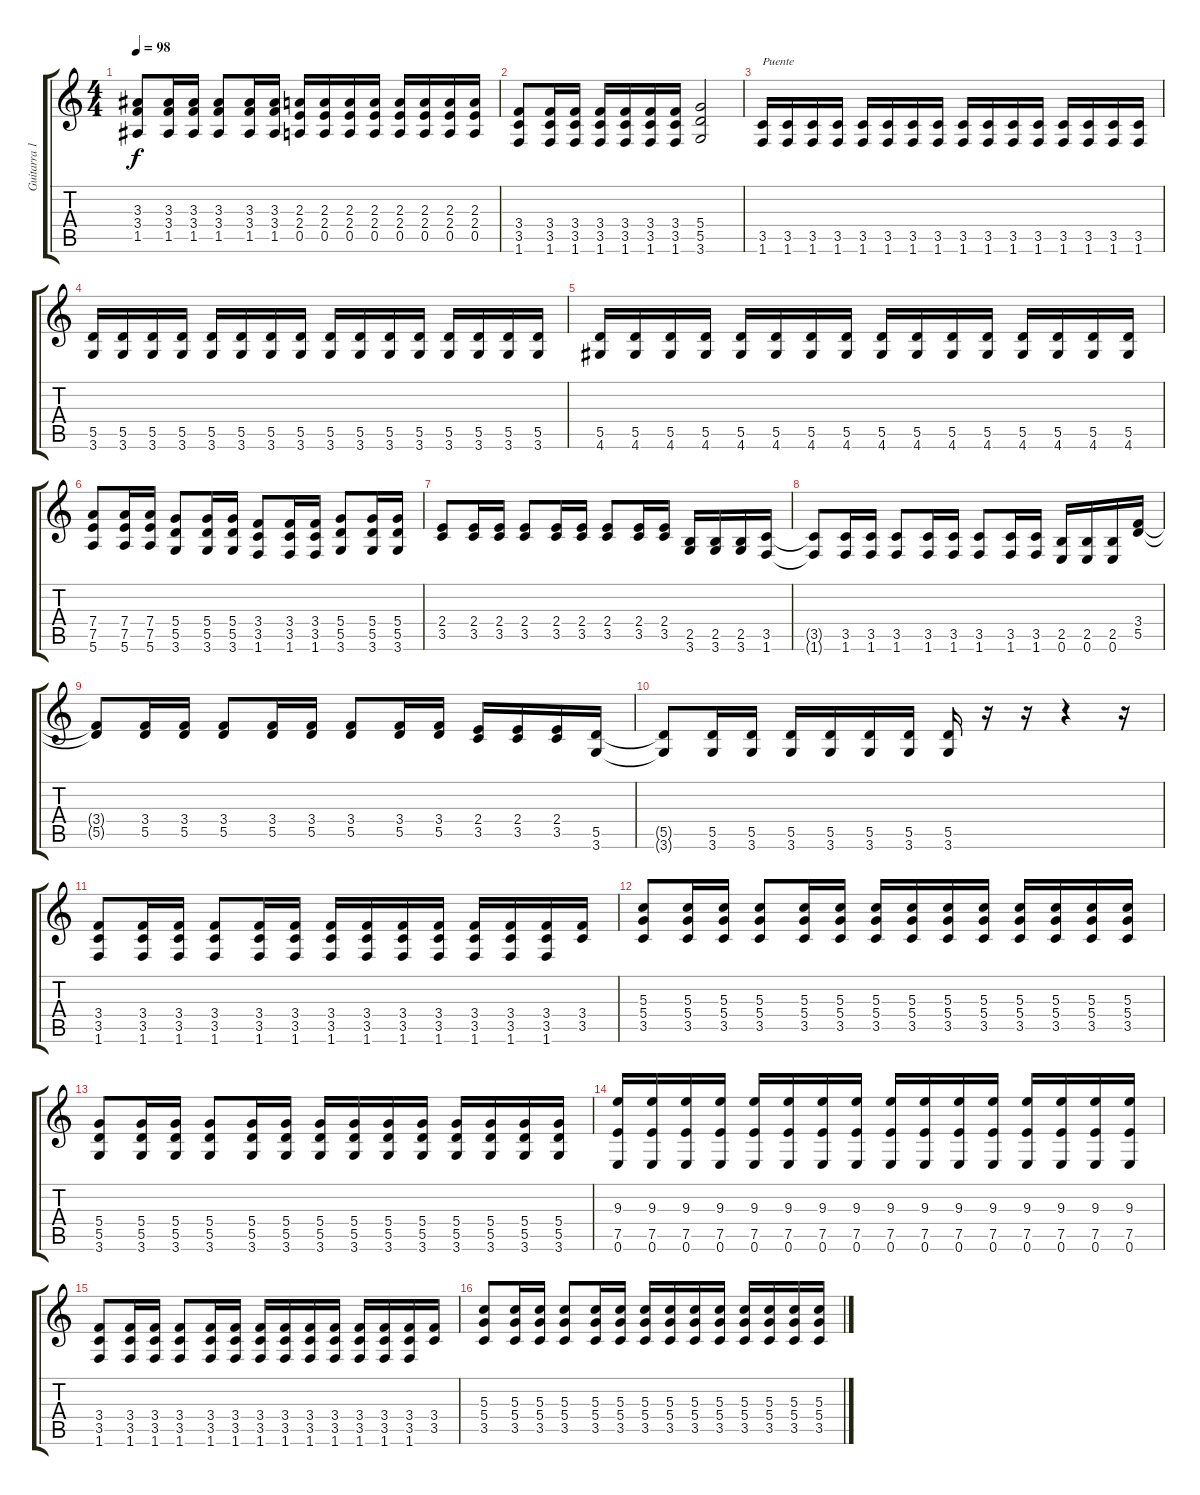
\track ("Guitarra 1" "Guitarra 1") {instrument acousticguitarnylon}
\staff {score tabs}
\tuning (E4 B3 G3 D3 A2 E2) {hide}
\ts (4 4)
\tempo 98
\clef g2
\ks c
(3.3 3.4 1.5).8{dy f instrument distortionguitar} (3.3 3.4 1.5).16 (3.3 3.4 1.5).16 (3.3 3.4 1.5).8 (3.3 3.4 1.5).16 (3.3 3.4 1.5).16 (2.3 2.4 0.5).16 (2.3 2.4 0.5).16 (2.3 2.4 0.5).16 (2.3 2.4 0.5).16 (2.3 2.4 0.5).16 (2.3 2.4 0.5).16 (2.3 2.4 0.5).16 (2.3 2.4 0.5).16 |
(3.4 3.5 1.6).8{instrument distortionguitar} (3.4 3.5 1.6).16 (3.4 3.5 1.6).16 (3.4 3.5 1.6).16 (3.4 3.5 1.6).16 (3.4 3.5 1.6).16 (3.4 3.5 1.6).16 (5.4 5.5 3.6).2 |
(3.5 1.6).16{txt "Puente" instrument distortionguitar} (3.5 1.6).16 (3.5 1.6).16 (3.5 1.6).16 (3.5 1.6).16 (3.5 1.6).16 (3.5 1.6).16 (3.5 1.6).16 (3.5 1.6).16 (3.5 1.6).16 (3.5 1.6).16 (3.5 1.6).16 (3.5 1.6).16 (3.5 1.6).16 (3.5 1.6).16 (3.5 1.6).16 |
(5.5 3.6).16 (5.5 3.6).16 (5.5 3.6).16 (5.5 3.6).16 (5.5 3.6).16 (5.5 3.6).16 (5.5 3.6).16 (5.5 3.6).16 (5.5 3.6).16 (5.5 3.6).16 (5.5 3.6).16 (5.5 3.6).16 (5.5 3.6).16 (5.5 3.6).16 (5.5 3.6).16 (5.5 3.6).16 |
(5.5 4.6).16 (5.5 4.6).16 (5.5 4.6).16 (5.5 4.6).16 (5.5 4.6).16 (5.5 4.6).16 (5.5 4.6).16 (5.5 4.6).16 (5.5 4.6).16 (5.5 4.6).16 (5.5 4.6).16 (5.5 4.6).16 (5.5 4.6).16 (5.5 4.6).16 (5.5 4.6).16 (5.5 4.6).16 |
(7.4 7.5 5.6).8 (7.4 7.5 5.6).16 (7.4 7.5 5.6).16 (5.4 5.5 3.6).8 (5.4 5.5 3.6).16 (5.4 5.5 3.6).16 (3.4 3.5 1.6).8 (3.4 3.5 1.6).16 (3.4 3.5 1.6).16 (5.4 5.5 3.6).8 (5.4 5.5 3.6).16 (5.4 5.5 3.6).16 |
(2.4 3.5).8{instrument distortionguitar} (2.4 3.5).16 (2.4 3.5).16 (2.4 3.5).8 (2.4 3.5).16 (2.4 3.5).16 (2.4 3.5).8 (2.4 3.5).16 (2.4 3.5).16 (2.5 3.6).16 (2.5 3.6).16 (2.5 3.6).16 (3.5 1.6).16 |
(3.5{t} 1.6{t}).8 (3.5 1.6).16 (3.5 1.6).16 (3.5 1.6).8 (3.5 1.6).16 (3.5 1.6).16 (3.5 1.6).8 (3.5 1.6).16 (3.5 1.6).16 (2.5 0.6).16 (2.5 0.6).16 (2.5 0.6).16 (3.4 5.5).16 |
(3.4{t} 5.5{t}).8 (3.4 5.5).16 (3.4 5.5).16 (3.4 5.5).8 (3.4 5.5).16 (3.4 5.5).16 (3.4 5.5).8 (3.4 5.5).16 (3.4 5.5).16 (2.4 3.5).16 (2.4 3.5).16 (2.4 3.5).16 (5.5 3.6).16 |
(5.5{t} 3.6{t}).8 (5.5 3.6).16 (5.5 3.6).16 (5.5 3.6).16 (5.5 3.6).16 (5.5 3.6).16 (5.5 3.6).16 (5.5 3.6).16 r.16 r.16 r.4 r.16 |
(3.4 3.5 1.6).8{instrument distortionguitar} (3.4 3.5 1.6).16 (3.4 3.5 1.6).16 (3.4 3.5 1.6).8 (3.4 3.5 1.6).16 (3.4 3.5 1.6).16 (3.4 3.5 1.6).16 (3.4 3.5 1.6).16 (3.4 3.5 1.6).16 (3.4 3.5 1.6).16 (3.4 3.5 1.6).16 (3.4 3.5 1.6).16 (3.4 3.5 1.6).16 (3.4 3.5).16 |
(5.3 5.4 3.5).8{instrument distortionguitar} (5.3 5.4 3.5).16 (5.3 5.4 3.5).16 (5.3 5.4 3.5).8 (5.3 5.4 3.5).16 (5.3 5.4 3.5).16 (5.3 5.4 3.5).16 (5.3 5.4 3.5).16 (5.3 5.4 3.5).16 (5.3 5.4 3.5).16 (5.3 5.4 3.5).16 (5.3 5.4 3.5).16 (5.3 5.4 3.5).16 (5.3 5.4 3.5).16 |
(5.4 5.5 3.6).8{instrument distortionguitar} (5.4 5.5 3.6).16 (5.4 5.5 3.6).16 (5.4 5.5 3.6).8 (5.4 5.5 3.6).16 (5.4 5.5 3.6).16 (5.4 5.5 3.6).16 (5.4 5.5 3.6).16 (5.4 5.5 3.6).16 (5.4 5.5 3.6).16 (5.4 5.5 3.6).16 (5.4 5.5 3.6).16 (5.4 5.5 3.6).16 (5.4 5.5 3.6).16 |
(9.3 7.5 0.6).16 (9.3 7.5 0.6).16 (9.3 7.5 0.6).16 (9.3 7.5 0.6).16 (9.3 7.5 0.6).16 (9.3 7.5 0.6).16 (9.3 7.5 0.6).16 (9.3 7.5 0.6).16 (9.3 7.5 0.6).16 (9.3 7.5 0.6).16 (9.3 7.5 0.6).16 (9.3 7.5 0.6).16 (9.3 7.5 0.6).16 (9.3 7.5 0.6).16 (9.3 7.5 0.6).16 (9.3 7.5 0.6).16 |
(3.4 3.5 1.6).8{instrument distortionguitar} (3.4 3.5 1.6).16 (3.4 3.5 1.6).16 (3.4 3.5 1.6).8 (3.4 3.5 1.6).16 (3.4 3.5 1.6).16 (3.4 3.5 1.6).16 (3.4 3.5 1.6).16 (3.4 3.5 1.6).16 (3.4 3.5 1.6).16 (3.4 3.5 1.6).16 (3.4 3.5 1.6).16 (3.4 3.5 1.6).16 (3.4 3.5).16 |
(5.3 5.4 3.5).8{instrument distortionguitar} (5.3 5.4 3.5).16 (5.3 5.4 3.5).16 (5.3 5.4 3.5).8 (5.3 5.4 3.5).16 (5.3 5.4 3.5).16 (5.3 5.4 3.5).16 (5.3 5.4 3.5).16 (5.3 5.4 3.5).16 (5.3 5.4 3.5).16 (5.3 5.4 3.5).16 (5.3 5.4 3.5).16 (5.3 5.4 3.5).16 (5.3 5.4 3.5).16
